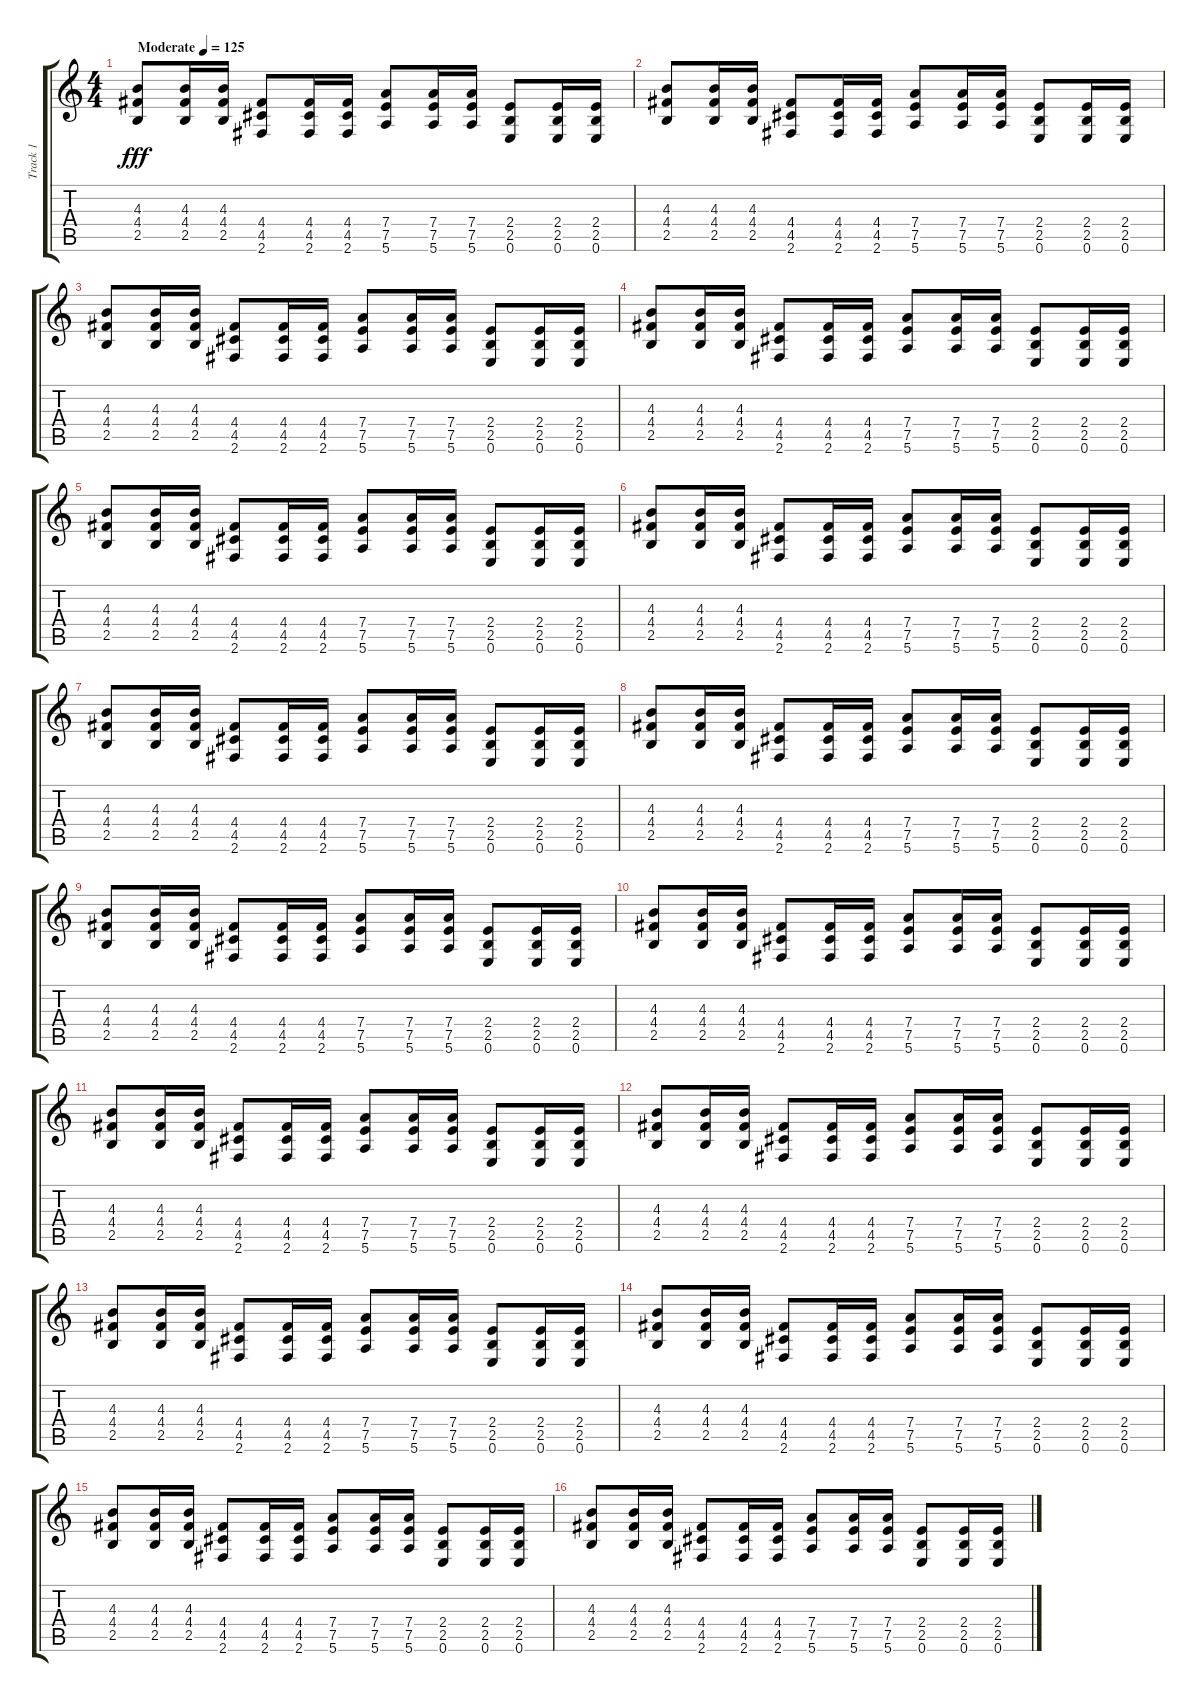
\track ("Track 1" "Track 1") {instrument distortionguitar bank 17}
\staff {score tabs}
\tuning (E4 B3 G3 D3 A2 E2) {hide}
\ts (4 4)
\tempo (125 "Moderate")
\clef g2
\ks c
(4.3 4.4 2.5).8{dy fff instrument distortionguitar} (4.3 4.4 2.5).16 (4.3 4.4 2.5).16 (4.4 4.5 2.6).8 (4.4 4.5 2.6).16 (4.4 4.5 2.6).16 (7.4 7.5 5.6).8 (7.4 7.5 5.6).16 (7.4 7.5 5.6).16 (2.4 2.5 0.6).8 (2.4 2.5 0.6).16 (2.4 2.5 0.6).16 |
(4.3 4.4 2.5).8 (4.3 4.4 2.5).16 (4.3 4.4 2.5).16 (4.4 4.5 2.6).8 (4.4 4.5 2.6).16 (4.4 4.5 2.6).16 (7.4 7.5 5.6).8 (7.4 7.5 5.6).16 (7.4 7.5 5.6).16 (2.4 2.5 0.6).8 (2.4 2.5 0.6).16 (2.4 2.5 0.6).16 |
(4.3 4.4 2.5).8 (4.3 4.4 2.5).16 (4.3 4.4 2.5).16 (4.4 4.5 2.6).8 (4.4 4.5 2.6).16 (4.4 4.5 2.6).16 (7.4 7.5 5.6).8 (7.4 7.5 5.6).16 (7.4 7.5 5.6).16 (2.4 2.5 0.6).8 (2.4 2.5 0.6).16 (2.4 2.5 0.6).16 |
(4.3 4.4 2.5).8 (4.3 4.4 2.5).16 (4.3 4.4 2.5).16 (4.4 4.5 2.6).8 (4.4 4.5 2.6).16 (4.4 4.5 2.6).16 (7.4 7.5 5.6).8 (7.4 7.5 5.6).16 (7.4 7.5 5.6).16 (2.4 2.5 0.6).8 (2.4 2.5 0.6).16 (2.4 2.5 0.6).16 |
(4.3 4.4 2.5).8 (4.3 4.4 2.5).16 (4.3 4.4 2.5).16 (4.4 4.5 2.6).8 (4.4 4.5 2.6).16 (4.4 4.5 2.6).16 (7.4 7.5 5.6).8 (7.4 7.5 5.6).16 (7.4 7.5 5.6).16 (2.4 2.5 0.6).8 (2.4 2.5 0.6).16 (2.4 2.5 0.6).16 |
(4.3 4.4 2.5).8 (4.3 4.4 2.5).16 (4.3 4.4 2.5).16 (4.4 4.5 2.6).8 (4.4 4.5 2.6).16 (4.4 4.5 2.6).16 (7.4 7.5 5.6).8 (7.4 7.5 5.6).16 (7.4 7.5 5.6).16 (2.4 2.5 0.6).8 (2.4 2.5 0.6).16 (2.4 2.5 0.6).16 |
(4.3 4.4 2.5).8 (4.3 4.4 2.5).16 (4.3 4.4 2.5).16 (4.4 4.5 2.6).8 (4.4 4.5 2.6).16 (4.4 4.5 2.6).16 (7.4 7.5 5.6).8 (7.4 7.5 5.6).16 (7.4 7.5 5.6).16 (2.4 2.5 0.6).8 (2.4 2.5 0.6).16 (2.4 2.5 0.6).16 |
(4.3 4.4 2.5).8 (4.3 4.4 2.5).16 (4.3 4.4 2.5).16 (4.4 4.5 2.6).8 (4.4 4.5 2.6).16 (4.4 4.5 2.6).16 (7.4 7.5 5.6).8 (7.4 7.5 5.6).16 (7.4 7.5 5.6).16 (2.4 2.5 0.6).8 (2.4 2.5 0.6).16 (2.4 2.5 0.6).16 |
(4.3 4.4 2.5).8 (4.3 4.4 2.5).16 (4.3 4.4 2.5).16 (4.4 4.5 2.6).8 (4.4 4.5 2.6).16 (4.4 4.5 2.6).16 (7.4 7.5 5.6).8 (7.4 7.5 5.6).16 (7.4 7.5 5.6).16 (2.4 2.5 0.6).8 (2.4 2.5 0.6).16 (2.4 2.5 0.6).16 |
(4.3 4.4 2.5).8 (4.3 4.4 2.5).16 (4.3 4.4 2.5).16 (4.4 4.5 2.6).8 (4.4 4.5 2.6).16 (4.4 4.5 2.6).16 (7.4 7.5 5.6).8 (7.4 7.5 5.6).16 (7.4 7.5 5.6).16 (2.4 2.5 0.6).8 (2.4 2.5 0.6).16 (2.4 2.5 0.6).16 |
(4.3 4.4 2.5).8 (4.3 4.4 2.5).16 (4.3 4.4 2.5).16 (4.4 4.5 2.6).8 (4.4 4.5 2.6).16 (4.4 4.5 2.6).16 (7.4 7.5 5.6).8 (7.4 7.5 5.6).16 (7.4 7.5 5.6).16 (2.4 2.5 0.6).8 (2.4 2.5 0.6).16 (2.4 2.5 0.6).16 |
(4.3 4.4 2.5).8 (4.3 4.4 2.5).16 (4.3 4.4 2.5).16 (4.4 4.5 2.6).8 (4.4 4.5 2.6).16 (4.4 4.5 2.6).16 (7.4 7.5 5.6).8 (7.4 7.5 5.6).16 (7.4 7.5 5.6).16 (2.4 2.5 0.6).8 (2.4 2.5 0.6).16 (2.4 2.5 0.6).16 |
(4.3 4.4 2.5).8 (4.3 4.4 2.5).16 (4.3 4.4 2.5).16 (4.4 4.5 2.6).8 (4.4 4.5 2.6).16 (4.4 4.5 2.6).16 (7.4 7.5 5.6).8 (7.4 7.5 5.6).16 (7.4 7.5 5.6).16 (2.4 2.5 0.6).8 (2.4 2.5 0.6).16 (2.4 2.5 0.6).16 |
(4.3 4.4 2.5).8 (4.3 4.4 2.5).16 (4.3 4.4 2.5).16 (4.4 4.5 2.6).8 (4.4 4.5 2.6).16 (4.4 4.5 2.6).16 (7.4 7.5 5.6).8 (7.4 7.5 5.6).16 (7.4 7.5 5.6).16 (2.4 2.5 0.6).8 (2.4 2.5 0.6).16 (2.4 2.5 0.6).16 |
(4.3 4.4 2.5).8 (4.3 4.4 2.5).16 (4.3 4.4 2.5).16 (4.4 4.5 2.6).8 (4.4 4.5 2.6).16 (4.4 4.5 2.6).16 (7.4 7.5 5.6).8 (7.4 7.5 5.6).16 (7.4 7.5 5.6).16 (2.4 2.5 0.6).8 (2.4 2.5 0.6).16 (2.4 2.5 0.6).16 |
(4.3 4.4 2.5).8 (4.3 4.4 2.5).16 (4.3 4.4 2.5).16 (4.4 4.5 2.6).8 (4.4 4.5 2.6).16 (4.4 4.5 2.6).16 (7.4 7.5 5.6).8 (7.4 7.5 5.6).16 (7.4 7.5 5.6).16 (2.4 2.5 0.6).8 (2.4 2.5 0.6).16 (2.4 2.5 0.6).16
